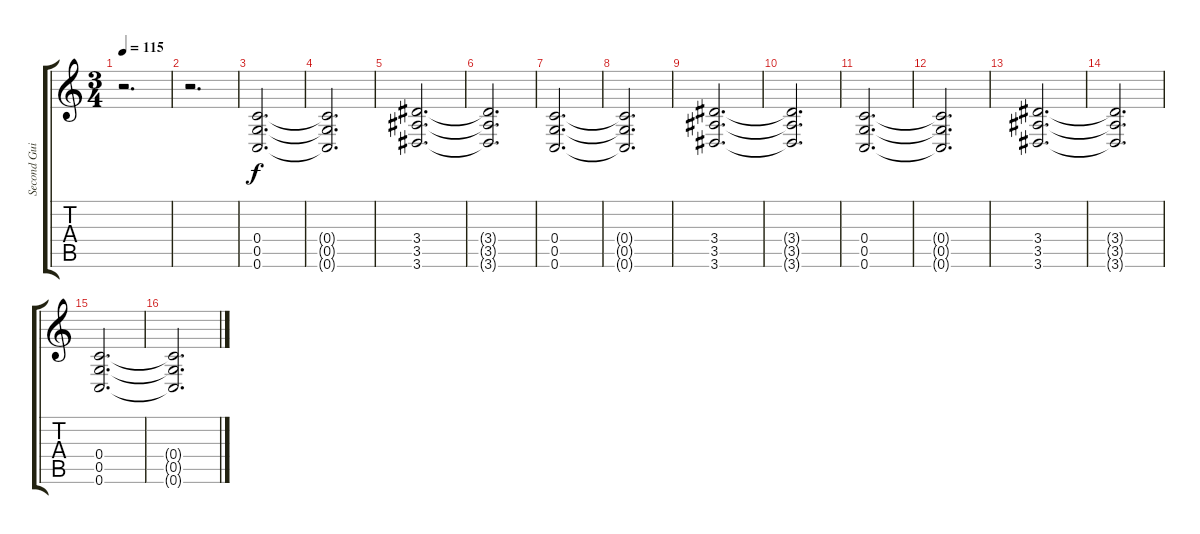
\track ("Second Guitar" "Second Gui") {instrument distortionguitar}
\staff {score tabs}
\tuning (D4 A3 F3 C3 G2 C2) {hide}
\ts (3 4)
\tempo 115
\clef g2
\ks c
r.2{d dy f} |
r.2{d} |
(0.4 0.5 0.6).2{d} |
(0.4{t} 0.5{t} 0.6{t}).2{d} |
(3.4 3.5 3.6).2{d} |
(3.4{t} 3.5{t} 3.6{t}).2{d} |
(0.4 0.5 0.6).2{d} |
(0.4{t} 0.5{t} 0.6{t}).2{d} |
(3.4 3.5 3.6).2{d} |
(3.4{t} 3.5{t} 3.6{t}).2{d} |
(0.4 0.5 0.6).2{d} |
(0.4{t} 0.5{t} 0.6{t}).2{d} |
(3.4 3.5 3.6).2{d} |
(3.4{t} 3.5{t} 3.6{t}).2{d} |
(0.4 0.5 0.6).2{d} |
(0.4{t} 0.5{t} 0.6{t}).2{d}
